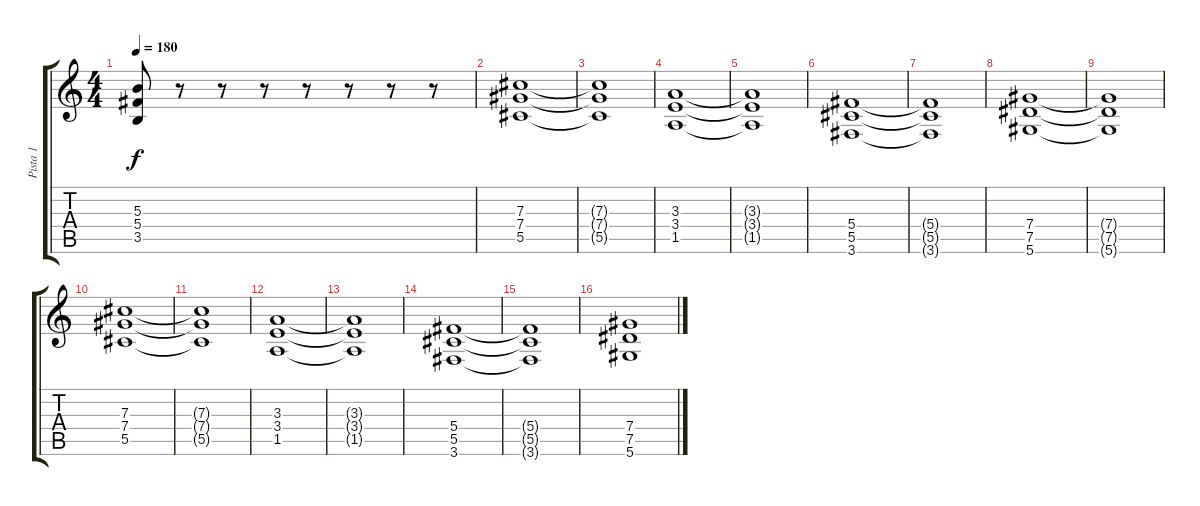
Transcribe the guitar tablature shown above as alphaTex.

\track ("Pista 1" "Pista 1") {instrument distortionguitar}
\staff {score tabs}
\tuning (Eb4 Bb3 Gb3 Db3 Ab2 Eb2) {hide}
\ts (4 4)
\tempo 180
\clef g2
\ks c
(5.3 5.4 3.5).8{dy f} r.8 r.8 r.8 r.8 r.8 r.8 r.8 |
(7.3 7.4 5.5).1 |
(7.3{t} 7.4{t} 5.5{t}).1 |
(3.3 3.4 1.5).1 |
(3.3{t} 3.4{t} 1.5{t}).1 |
(5.4 5.5 3.6).1 |
(5.4{t} 5.5{t} 3.6{t}).1 |
(7.4 7.5 5.6).1 |
(7.4{t} 7.5{t} 5.6{t}).1 |
(7.3 7.4 5.5).1 |
(7.3{t} 7.4{t} 5.5{t}).1 |
(3.3 3.4 1.5).1 |
(3.3{t} 3.4{t} 1.5{t}).1 |
(5.4 5.5 3.6).1 |
(5.4{t} 5.5{t} 3.6{t}).1 |
(7.4 7.5 5.6).1
